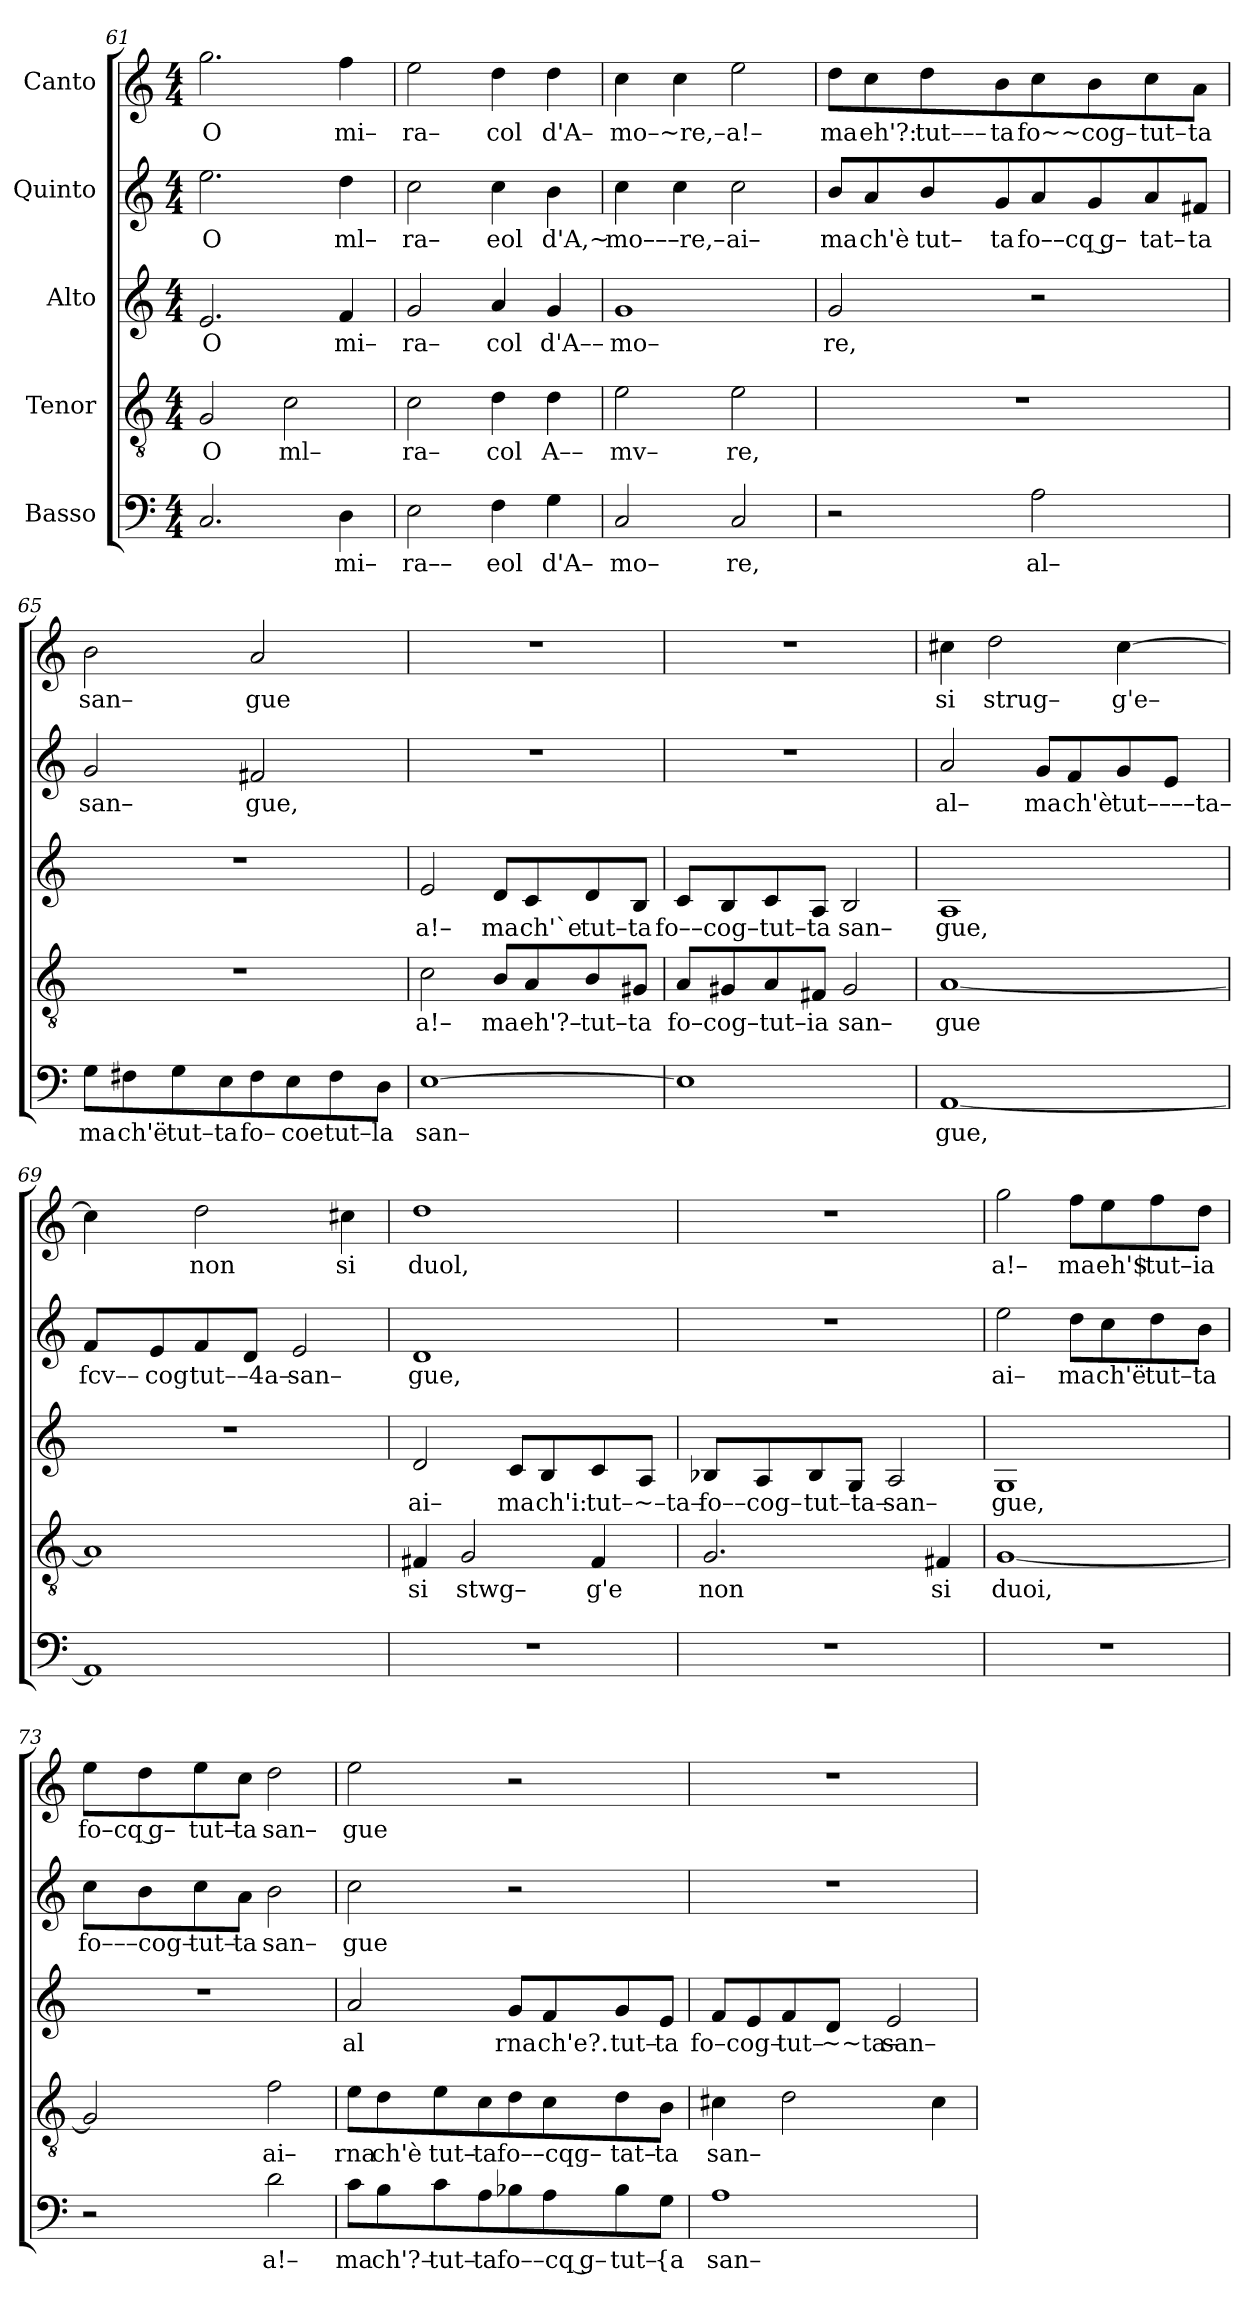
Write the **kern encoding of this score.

**kern	**text	**kern	**text	**kern	**text	**kern	**text	**kern	**text
*part5	*part5	*part4	*part4	*part3	*part3	*part2	*part2	*part1	*part1
*staff5	*staff5	*staff4	*staff4	*staff3	*staff3	*staff2	*staff2	*staff1	*staff1
*I"Basso	*	*I"Tenor	*	*I"Alto	*	*I"Quinto	*	*I"Canto	*
*clefF4	*	*clefGv2	*	*clefG2	*	*clefG2	*	*clefG2	*
*k[]	*	*k[]	*	*k[]	*	*k[]	*	*k[]	*
*M4/4	*	*M4/4	*	*M4/4	*	*M4/4	*	*M4/4	*
=61	=61	=61	=61	=61	=61	=61	=61	=61	=61
!	!	!	!LO:LY:b	!	!LO:LY:b	!	!LO:LY:b	!	!LO:LY:b
2.C/	.	2G/	O	2.e/	O	2.ee\	O	2.gg\	O
!	!	!	!LO:LY:b	!	!	!	!	!	!
.	.	2c\	ml–	.	.	.	.	.	.
!	!LO:LY:b	!	!	!	!LO:LY:b	!	!LO:LY:b	!	!LO:LY:b
4D\	mi–	.	.	4f/	mi–	4dd\	ml–	4ff\	mi–
=62	=62	=62	=62	=62	=62	=62	=62	=62	=62
!	!LO:LY:b	!	!LO:LY:b	!	!LO:LY:b	!	!LO:LY:b	!	!LO:LY:b
2E\	ra––	2c\	ra–	2g/	ra–	2cc\	ra–	2ee\	ra–
!	!LO:LY:b	!	!LO:LY:b	!	!LO:LY:b	!	!LO:LY:b	!	!LO:LY:b
4F\	eol	4d\	col	4a/	col	4cc\	eol	4dd\	col
!	!LO:LY:b	!	!LO:LY:b	!	!LO:LY:b	!	!LO:LY:b	!	!LO:LY:b
4G\	d'A–	4d\	A––	4g/	d'A––	4b\	d'A,~	4dd\	d'A–
=63	=63	=63	=63	=63	=63	=63	=63	=63	=63
!	!LO:LY:b	!	!LO:LY:b	!	!LO:LY:b	!	!LO:LY:b	!	!LO:LY:b
2C/	mo–	2e\	mv–	1g	mo–	4cc\	mo–––re,–	4cc\	mo–~re,–
.	.	.	.	.	.	4cc\	.	4cc\	.
!	!LO:LY:b	!	!LO:LY:b	!	!	!	!LO:LY:b	!	!LO:LY:b
2C/	re,	2e\	re,	.	.	2cc\	ai–	2ee\	a!–
=64	=64	=64	=64	=64	=64	=64	=64	=64	=64
!	!	!	!	!	!LO:LY:b	!	!LO:LY:b	!	!LO:LY:b
2r	.	1r	.	2g/	re,	8b/L	ma	8dd\L	ma
!	!	!	!	!	!	!	!LO:LY:b	!	!LO:LY:b
.	.	.	.	.	.	8a/	ch'è	8cc\	eh'?:
!	!	!	!	!	!	!	!LO:LY:b	!	!LO:LY:b
.	.	.	.	.	.	8b/	tut–	8dd\	tut–––
!	!	!	!	!	!	!	!LO:LY:b	!	!LO:LY:b
.	.	.	.	.	.	8g/	ta	8b\	ta
!	!LO:LY:b	!	!	!	!	!	!LO:LY:b	!	!LO:LY:b
2A\	al–	.	.	2r	.	8a/	fo––cq g–	8cc\	fo~~cog–
.	.	.	.	.	.	8g/	.	8b\	.
!	!	!	!	!	!	!	!LO:LY:b	!	!LO:LY:b
.	.	.	.	.	.	8a/	tat–	8cc\	tut–
!	!	!	!	!	!	!	!LO:LY:b	!	!LO:LY:b
.	.	.	.	.	.	8f#X/J	ta	8a\J	ta
=65	=65	=65	=65	=65	=65	=65	=65	=65	=65
!	!LO:LY:b	!	!	!	!	!	!LO:LY:b	!	!LO:LY:b
8G\L	ma	1r	.	1r	.	2g/	san–	2b\	san–
!	!LO:LY:b	!	!	!	!	!	!	!	!
8F#X\	ch'ë	.	.	.	.	.	.	.	.
!	!LO:LY:b	!	!	!	!	!	!	!	!
8G\	tut–	.	.	.	.	.	.	.	.
!	!LO:LY:b	!	!	!	!	!	!	!	!
8E\	ta	.	.	.	.	.	.	.	.
!	!LO:LY:b	!	!	!	!	!	!LO:LY:b	!	!LO:LY:b
8F#\	fo–	.	.	.	.	2f#X/	gue,	2a/	gue
!	!LO:LY:b	!	!	!	!	!	!	!	!
8E\	coe	.	.	.	.	.	.	.	.
!	!LO:LY:b	!	!	!	!	!	!	!	!
8F#\	tut–	.	.	.	.	.	.	.	.
!	!LO:LY:b	!	!	!	!	!	!	!	!
8D\J	la	.	.	.	.	.	.	.	.
=66	=66	=66	=66	=66	=66	=66	=66	=66	=66
!	!LO:LY:b	!	!LO:LY:b	!	!LO:LY:b	!	!	!	!
[1E	san–	2c\	a!–	2e/	a!–	1r	.	1r	.
!	!	!	!LO:LY:b	!	!LO:LY:b	!	!	!	!
.	.	8B/L	ma	8d/L	ma	.	.	.	.
!	!	!	!LO:LY:b	!	!LO:LY:b	!	!	!	!
.	.	8A/	eh'?–	8c/	ch'`e	.	.	.	.
!	!	!	!LO:LY:b	!	!LO:LY:b	!	!	!	!
.	.	8B/	tut–	8d/	tut–	.	.	.	.
!	!	!	!LO:LY:b	!	!LO:LY:b	!	!	!	!
.	.	8G#X/J	ta	8B/J	ta	.	.	.	.
=67	=67	=67	=67	=67	=67	=67	=67	=67	=67
!	!	!	!LO:LY:b	!	!LO:LY:b	!	!	!	!
1E]	.	8A/L	fo–cog–	8c/L	fo––cog–	1r	.	1r	.
.	.	8G#X/	.	8B/	.	.	.	.	.
!	!	!	!LO:LY:b	!	!LO:LY:b	!	!	!	!
.	.	8A/	tut–	8c/	tut–	.	.	.	.
!	!	!	!LO:LY:b	!	!LO:LY:b	!	!	!	!
.	.	8F#X/J	ia	8A/J	ta	.	.	.	.
!	!	!	!LO:LY:b	!	!LO:LY:b	!	!	!	!
.	.	2G#/	san–	2B/	san–	.	.	.	.
=68	=68	=68	=68	=68	=68	=68	=68	=68	=68
!	!LO:LY:b	!	!LO:LY:b	!	!LO:LY:b	!	!LO:LY:b	!	!LO:LY:b
[1AA	gue,	[1A	gue	1A	gue,	2a/	al–	4cc#X\	si
!	!	!	!	!	!	!	!	!	!LO:LY:b
.	.	.	.	.	.	.	.	2dd\	strug–
!	!	!	!	!	!	!	!LO:LY:b	!	!
.	.	.	.	.	.	8g/L	ma	.	.
!	!	!	!	!	!	!	!LO:LY:b	!	!
.	.	.	.	.	.	8f/	ch'è	.	.
!	!	!	!	!	!	!	!LO:LY:b	!	!LO:LY:b
.	.	.	.	.	.	8g/	tut–	[4cc#\	g'e–
!	!	!	!	!	!	!	!LO:LY:b	!	!
.	.	.	.	.	.	8e/J	–––ta–	.	.
=69	=69	=69	=69	=69	=69	=69	=69	=69	=69
!	!	!	!	!	!	!	!LO:LY:b	!	!
1AA]	.	1A]	.	1r	.	8f/L	fcv––	4cc#\]	.
!	!	!	!	!	!	!	!LO:LY:b	!	!
.	.	.	.	.	.	8e/	cog	.	.
!	!	!	!	!	!	!	!LO:LY:b	!	!LO:LY:b
.	.	.	.	.	.	8f/	tut––4a–	2dd\	non
.	.	.	.	.	.	8d/J	.	.	.
!	!	!	!	!	!	!	!LO:LY:b	!	!
.	.	.	.	.	.	2e/	san–	.	.
!	!	!	!	!	!	!	!	!	!LO:LY:b
.	.	.	.	.	.	.	.	4cc#X\	si
=70	=70	=70	=70	=70	=70	=70	=70	=70	=70
!	!	!	!LO:LY:b	!	!LO:LY:b	!	!LO:LY:b	!	!LO:LY:b
1r	.	4F#X/	si	2d/	ai–	1d	gue,	1dd	duol,
!	!	!	!LO:LY:b	!	!	!	!	!	!
.	.	2G/	stwg–	.	.	.	.	.	.
!	!	!	!	!	!LO:LY:b	!	!	!	!
.	.	.	.	8c/L	ma	.	.	.	.
!	!	!	!	!	!LO:LY:b	!	!	!	!
.	.	.	.	8B/	ch'i:	.	.	.	.
!	!	!	!LO:LY:b	!	!LO:LY:b	!	!	!	!
.	.	4F#/	g'e	8c/	tut–	.	.	.	.
!	!	!	!	!	!LO:LY:b	!	!	!	!
.	.	.	.	8A/J	~–ta–	.	.	.	.
=71	=71	=71	=71	=71	=71	=71	=71	=71	=71
!	!	!	!LO:LY:b	!	!LO:LY:b	!	!	!	!
1r	.	2.G/	non	8B-X/L	fo––cog–	1r	.	1r	.
.	.	.	.	8A/	.	.	.	.	.
!	!	!	!	!	!LO:LY:b	!	!	!	!
.	.	.	.	8B-/	tut–ta–	.	.	.	.
.	.	.	.	8G/J	.	.	.	.	.
!	!	!	!	!	!LO:LY:b	!	!	!	!
.	.	.	.	2A/	san–	.	.	.	.
!	!	!	!LO:LY:b	!	!	!	!	!	!
.	.	4F#X/	si	.	.	.	.	.	.
=72	=72	=72	=72	=72	=72	=72	=72	=72	=72
!	!	!	!LO:LY:b	!	!LO:LY:b	!	!LO:LY:b	!	!LO:LY:b
1r	.	[1G	duoi,	1G	gue,	2ee\	ai–	2gg\	a!–
!	!	!	!	!	!	!	!LO:LY:b	!	!LO:LY:b
.	.	.	.	.	.	8dd\L	ma	8ff\L	ma
!	!	!	!	!	!	!	!LO:LY:b	!	!LO:LY:b
.	.	.	.	.	.	8cc\	ch'ë	8ee\	eh'$
!	!	!	!	!	!	!	!LO:LY:b	!	!LO:LY:b
.	.	.	.	.	.	8dd\	tut–	8ff\	tut–
!	!	!	!	!	!	!	!LO:LY:b	!	!LO:LY:b
.	.	.	.	.	.	8b\J	ta	8dd\J	ia
=73	=73	=73	=73	=73	=73	=73	=73	=73	=73
!	!	!	!	!	!	!	!LO:LY:b	!	!LO:LY:b
2r	.	2G/]	.	1r	.	8cc\L	fo–––cog–	8ee\L	fo–cq g–
.	.	.	.	.	.	8b\	.	8dd\	.
!	!	!	!	!	!	!	!LO:LY:b	!	!LO:LY:b
.	.	.	.	.	.	8cc\	tut–	8ee\	tut–
!	!	!	!	!	!	!	!LO:LY:b	!	!LO:LY:b
.	.	.	.	.	.	8a\J	ta	8cc\J	ta
!	!LO:LY:b	!	!LO:LY:b	!	!	!	!LO:LY:b	!	!LO:LY:b
2d\	a!–	2f\	ai–	.	.	2b\	san–	2dd\	san–
=74	=74	=74	=74	=74	=74	=74	=74	=74	=74
!	!LO:LY:b	!	!LO:LY:b	!	!LO:LY:b	!	!LO:LY:b	!	!LO:LY:b
8c\L	ma	8e\L	rna	2a/	al	2cc\	gue	2ee\	gue
!	!LO:LY:b	!	!LO:LY:b	!	!	!	!	!	!
8B\	ch'?–	8d\	ch'è	.	.	.	.	.	.
!	!LO:LY:b	!	!LO:LY:b	!	!	!	!	!	!
8c\	tut–	8e\	tut–	.	.	.	.	.	.
!	!LO:LY:b	!	!LO:LY:b	!	!	!	!	!	!
8A\	ta	8c\	ta	.	.	.	.	.	.
!	!LO:LY:b	!	!LO:LY:b	!	!LO:LY:b	!	!	!	!
8B-X\	fo––cq g–	8d\	fo––cqg–	8g/L	rna	2r	.	2r	.
!	!	!	!	!	!LO:LY:b	!	!	!	!
8A\	.	8c\	.	8f/	ch'e?.	.	.	.	.
!	!LO:LY:b	!	!LO:LY:b	!	!LO:LY:b	!	!	!	!
8B-\	tut–	8d\	tat–	8g/	tut–	.	.	.	.
!	!LO:LY:b	!	!LO:LY:b	!	!LO:LY:b	!	!	!	!
8G\J	{a	8B\J	ta	8e/J	ta	.	.	.	.
=75	=75	=75	=75	=75	=75	=75	=75	=75	=75
!	!LO:LY:b	!	!LO:LY:b	!	!LO:LY:b	!	!	!	!
1A	san–	4c#X\	san–	8f/L	fo–cog–	1r	.	1r	.
.	.	.	.	8e/	.	.	.	.	.
!	!	!	!	!	!LO:LY:b	!	!	!	!
.	.	2d\	.	8f/	tut–	.	.	.	.
!	!	!	!	!	!LO:LY:b	!	!	!	!
.	.	.	.	8d/J	~~ta–	.	.	.	.
!	!	!	!	!	!LO:LY:b	!	!	!	!
.	.	.	.	2e/	san–	.	.	.	.
.	.	4c#\	.	.	.	.	.	.	.
=	=	=	=	=	=	=	=	=	=
*-	*-	*-	*-	*-	*-	*-	*-	*-	*-
